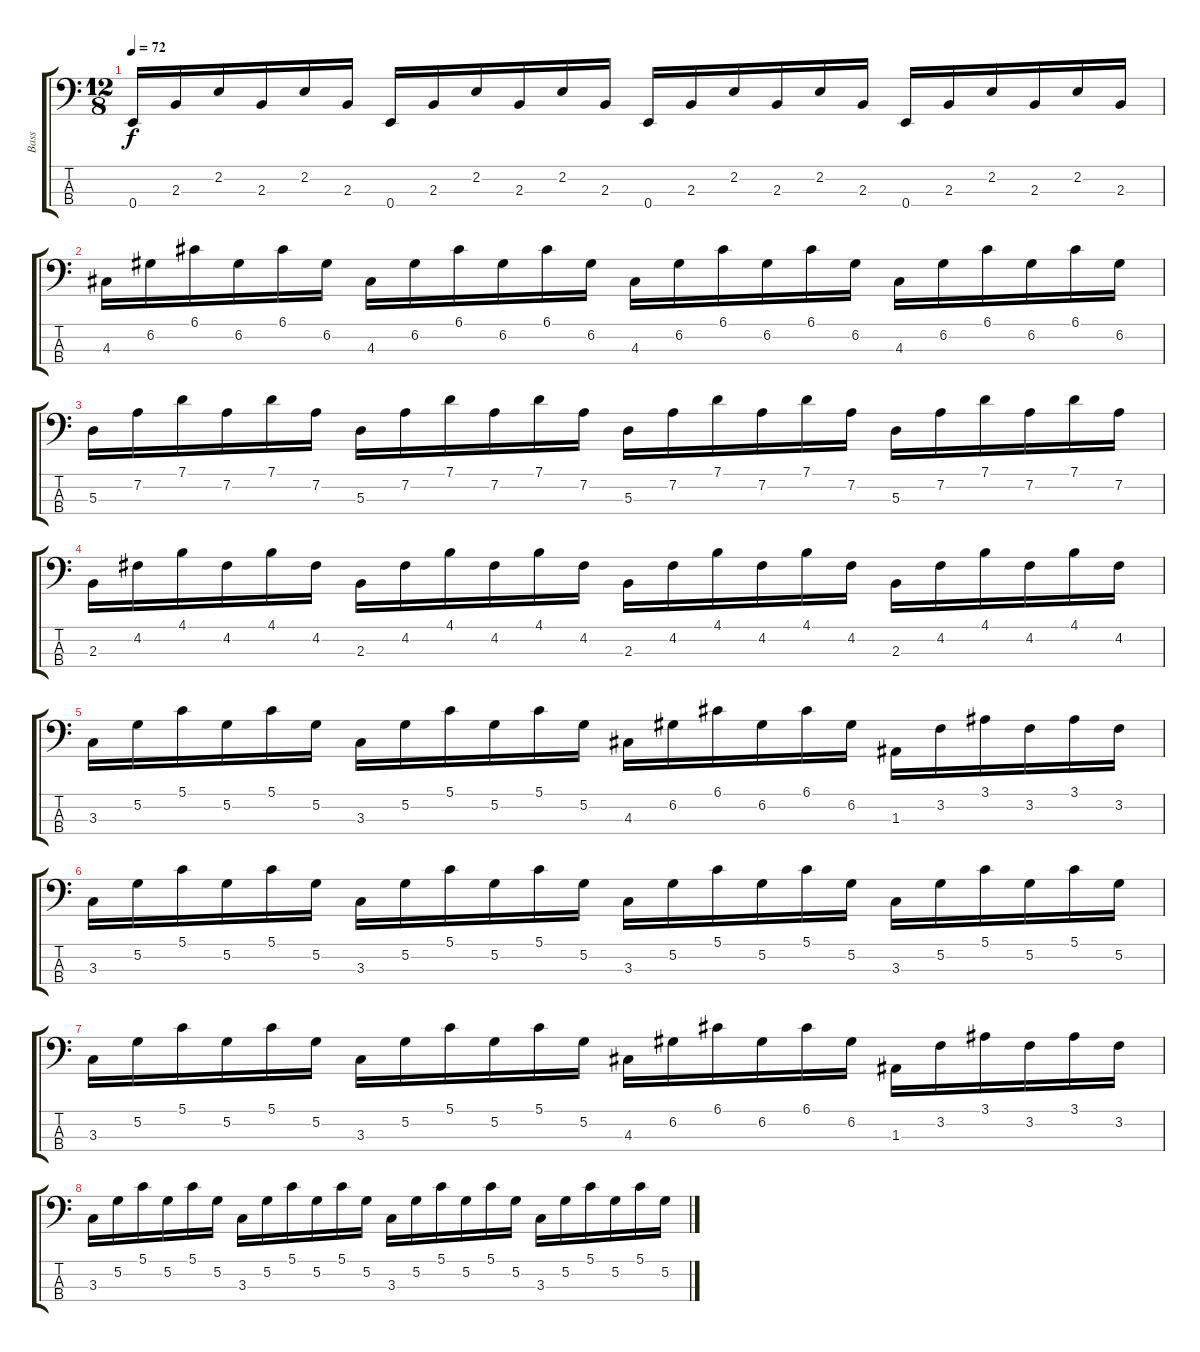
\track ("Bass" "Bass") {instrument electricbassfinger}
\staff {score tabs}
\tuning (G2 D2 A1 E1) {hide}
\ts (12 8)
\tempo 72
\clef f4
\ks c
0.4.16{dy f} 2.3.16 2.2.16 2.3.16 2.2.16 2.3.16 0.4.16 2.3.16 2.2.16 2.3.16 2.2.16 2.3.16 0.4.16 2.3.16 2.2.16 2.3.16 2.2.16 2.3.16 0.4.16 2.3.16 2.2.16 2.3.16 2.2.16 2.3.16 |
4.3.16 6.2.16 6.1.16 6.2.16 6.1.16 6.2.16 4.3.16 6.2.16 6.1.16 6.2.16 6.1.16 6.2.16 4.3.16 6.2.16 6.1.16 6.2.16 6.1.16 6.2.16 4.3.16 6.2.16 6.1.16 6.2.16 6.1.16 6.2.16 |
5.3.16 7.2.16 7.1.16 7.2.16 7.1.16 7.2.16 5.3.16 7.2.16 7.1.16 7.2.16 7.1.16 7.2.16 5.3.16 7.2.16 7.1.16 7.2.16 7.1.16 7.2.16 5.3.16 7.2.16 7.1.16 7.2.16 7.1.16 7.2.16 |
2.3.16 4.2.16 4.1.16 4.2.16 4.1.16 4.2.16 2.3.16 4.2.16 4.1.16 4.2.16 4.1.16 4.2.16 2.3.16 4.2.16 4.1.16 4.2.16 4.1.16 4.2.16 2.3.16 4.2.16 4.1.16 4.2.16 4.1.16 4.2.16 |
3.3.16 5.2.16 5.1.16 5.2.16 5.1.16 5.2.16 3.3.16 5.2.16 5.1.16 5.2.16 5.1.16 5.2.16 4.3.16 6.2.16 6.1.16 6.2.16 6.1.16 6.2.16 1.3.16 3.2.16 3.1.16 3.2.16 3.1.16 3.2.16 |
3.3.16 5.2.16 5.1.16 5.2.16 5.1.16 5.2.16 3.3.16 5.2.16 5.1.16 5.2.16 5.1.16 5.2.16 3.3.16 5.2.16 5.1.16 5.2.16 5.1.16 5.2.16 3.3.16 5.2.16 5.1.16 5.2.16 5.1.16 5.2.16 |
3.3.16 5.2.16 5.1.16 5.2.16 5.1.16 5.2.16 3.3.16 5.2.16 5.1.16 5.2.16 5.1.16 5.2.16 4.3.16 6.2.16 6.1.16 6.2.16 6.1.16 6.2.16 1.3.16 3.2.16 3.1.16 3.2.16 3.1.16 3.2.16 |
3.3.16 5.2.16 5.1.16 5.2.16 5.1.16 5.2.16 3.3.16 5.2.16 5.1.16 5.2.16 5.1.16 5.2.16 3.3.16 5.2.16 5.1.16 5.2.16 5.1.16 5.2.16 3.3.16 5.2.16 5.1.16 5.2.16 5.1.16 5.2.16
